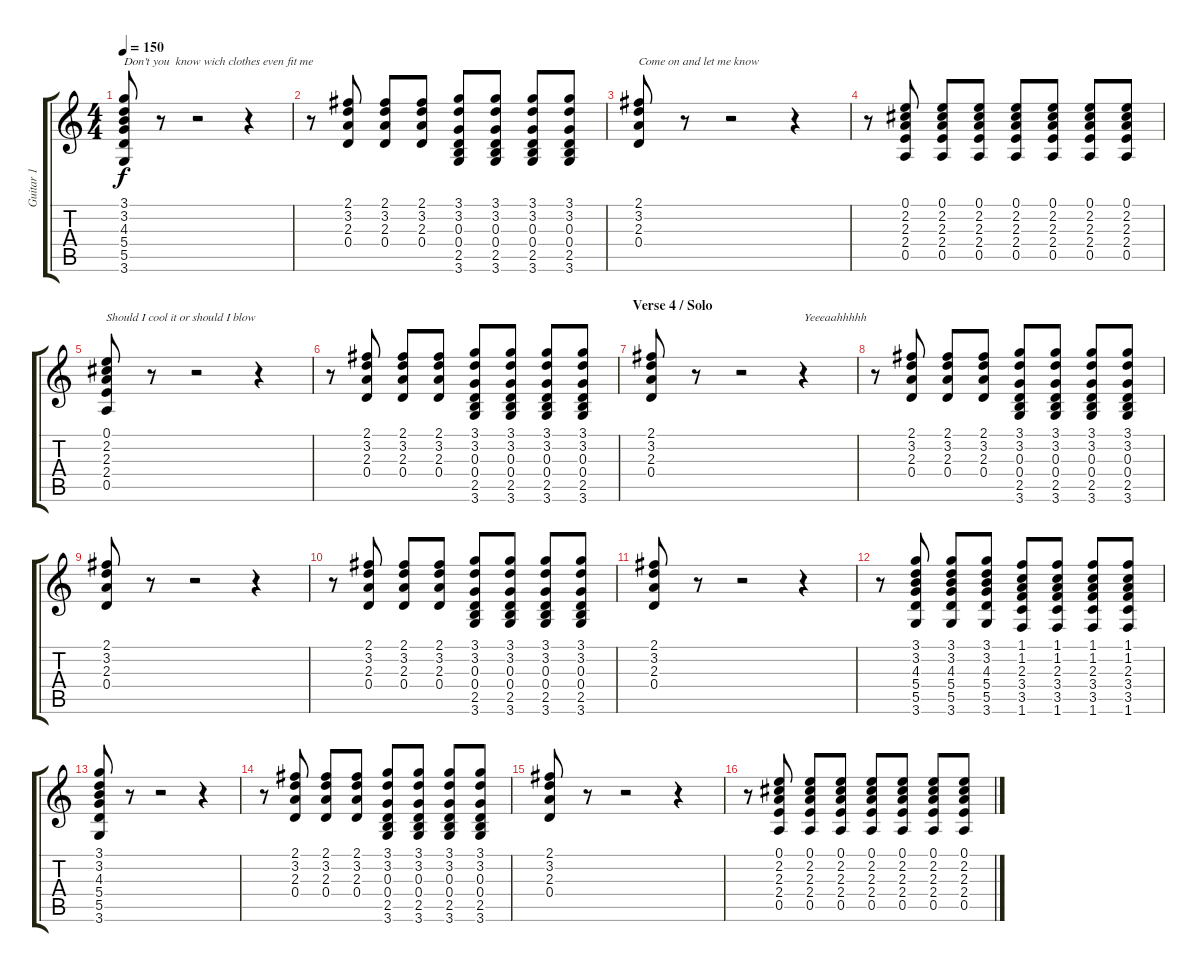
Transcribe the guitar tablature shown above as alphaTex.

\track ("Guitar 1" "Guitar 1") {instrument distortionguitar}
\staff {score tabs}
\tuning (E4 B3 G3 D3 A2 E2) {hide}
\ts (4 4)
\tempo 150
\clef g2
\ks c
(3.1 3.2 4.3 5.4 5.5 3.6).8{txt "Don't you  know wich clothes even fit me" dy f} r.8 r.2 r.4 |
r.8 (2.1 3.2 2.3 0.4).8 (2.1 3.2 2.3 0.4).8 (2.1 3.2 2.3 0.4).8 (3.1 3.2 0.3 0.4 2.5 3.6).8 (3.1 3.2 0.3 0.4 2.5 3.6).8 (3.1 3.2 0.3 0.4 2.5 3.6).8 (3.1 3.2 0.3 0.4 2.5 3.6).8 |
(2.1 3.2 2.3 0.4).8{txt "Come on and let me know"} r.8 r.2 r.4 |
r.8 (0.1 2.2 2.3 2.4 0.5).8 (0.1 2.2 2.3 2.4 0.5).8 (0.1 2.2 2.3 2.4 0.5).8 (0.1 2.2 2.3 2.4 0.5).8 (0.1 2.2 2.3 2.4 0.5).8 (0.1 2.2 2.3 2.4 0.5).8 (0.1 2.2 2.3 2.4 0.5).8 |
(0.1 2.2 2.3 2.4 0.5).8{txt "Should I cool it or should I blow"} r.8 r.2 r.4 |
r.8 (2.1 3.2 2.3 0.4).8 (2.1 3.2 2.3 0.4).8 (2.1 3.2 2.3 0.4).8 (3.1 3.2 0.3 0.4 2.5 3.6).8 (3.1 3.2 0.3 0.4 2.5 3.6).8 (3.1 3.2 0.3 0.4 2.5 3.6).8 (3.1 3.2 0.3 0.4 2.5 3.6).8 |
\section ("" "Verse 4 / Solo")
(2.1 3.2 2.3 0.4).8 r.8 r.2 r.4{txt "Yeeeaahhhhh"} |
r.8 (2.1 3.2 2.3 0.4).8 (2.1 3.2 2.3 0.4).8 (2.1 3.2 2.3 0.4).8 (3.1 3.2 0.3 0.4 2.5 3.6).8 (3.1 3.2 0.3 0.4 2.5 3.6).8 (3.1 3.2 0.3 0.4 2.5 3.6).8 (3.1 3.2 0.3 0.4 2.5 3.6).8 |
(2.1 3.2 2.3 0.4).8 r.8 r.2 r.4 |
r.8 (2.1 3.2 2.3 0.4).8 (2.1 3.2 2.3 0.4).8 (2.1 3.2 2.3 0.4).8 (3.1 3.2 0.3 0.4 2.5 3.6).8 (3.1 3.2 0.3 0.4 2.5 3.6).8 (3.1 3.2 0.3 0.4 2.5 3.6).8 (3.1 3.2 0.3 0.4 2.5 3.6).8 |
(2.1 3.2 2.3 0.4).8 r.8 r.2 r.4 |
r.8 (3.1 3.2 4.3 5.4 5.5 3.6).8 (3.1 3.2 4.3 5.4 5.5 3.6).8 (3.1 3.2 4.3 5.4 5.5 3.6).8 (1.1 1.2 2.3 3.4 3.5 1.6).8 (1.1 1.2 2.3 3.4 3.5 1.6).8 (1.1 1.2 2.3 3.4 3.5 1.6).8 (1.1 1.2 2.3 3.4 3.5 1.6).8 |
(3.1 3.2 4.3 5.4 5.5 3.6).8 r.8 r.2 r.4 |
r.8 (2.1 3.2 2.3 0.4).8 (2.1 3.2 2.3 0.4).8 (2.1 3.2 2.3 0.4).8 (3.1 3.2 0.3 0.4 2.5 3.6).8 (3.1 3.2 0.3 0.4 2.5 3.6).8 (3.1 3.2 0.3 0.4 2.5 3.6).8 (3.1 3.2 0.3 0.4 2.5 3.6).8 |
(2.1 3.2 2.3 0.4).8 r.8 r.2 r.4 |
r.8 (0.1 2.2 2.3 2.4 0.5).8 (0.1 2.2 2.3 2.4 0.5).8 (0.1 2.2 2.3 2.4 0.5).8 (0.1 2.2 2.3 2.4 0.5).8 (0.1 2.2 2.3 2.4 0.5).8 (0.1 2.2 2.3 2.4 0.5).8 (0.1 2.2 2.3 2.4 0.5).8
